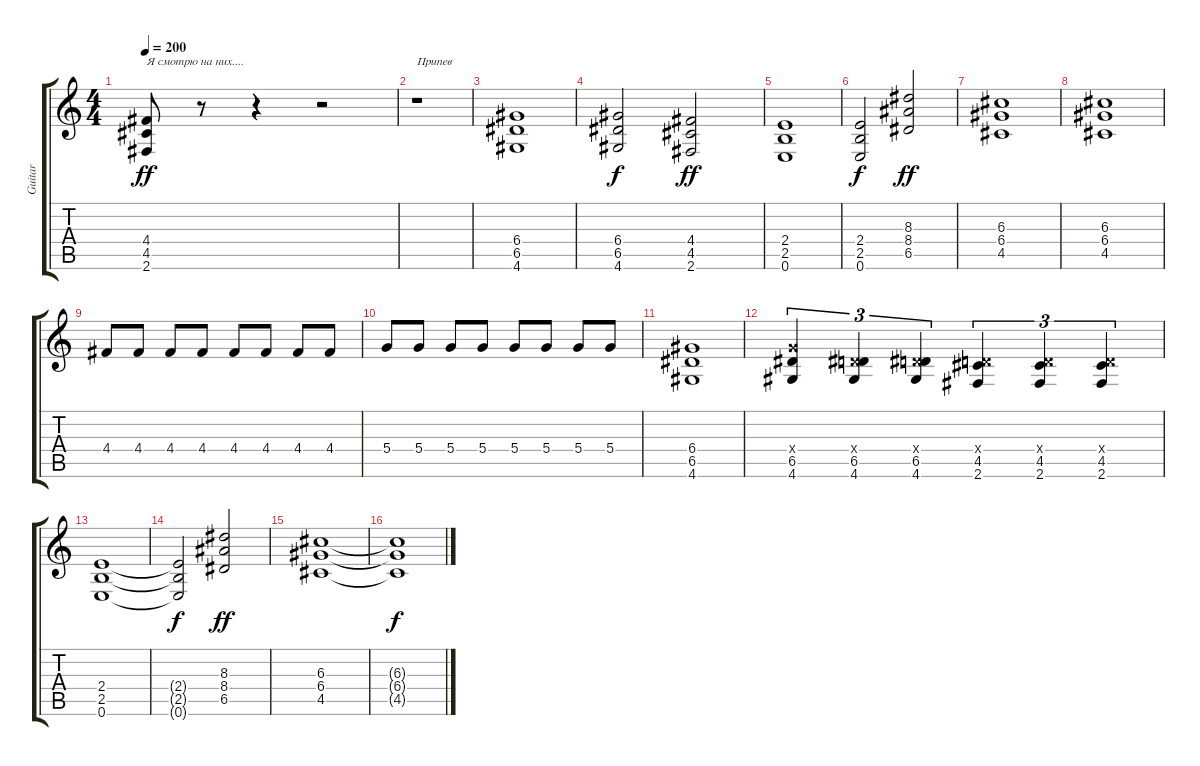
\track ("Guitar" "Guitar") {instrument overdrivenguitar}
\staff {score tabs}
\tuning (E4 B3 G3 D3 A2 E2) {hide}
\ts (4 4)
\tempo 200
\clef g2
\ks c
(4.4 4.5 2.6).8{txt "Я смотрю на них...." dy ff} r.8 r.4 r.2 |
r.1{txt "Припев"} |
(6.4 6.5 4.6).1 |
(6.4 6.5 4.6).2{dy f} (4.4 4.5 2.6).2{dy ff} |
(2.4 2.5 0.6).1 |
(2.4 2.5 0.6).2{dy f} (8.3 8.4 6.5).2{dy ff} |
(6.3 6.4 4.5).1 |
(6.3 6.4 4.5).1 |
4.4.8 4.4.8 4.4.8 4.4.8 4.4.8 4.4.8 4.4.8 4.4.8 |
5.4.8 5.4.8 5.4.8 5.4.8 5.4.8 5.4.8 5.4.8 5.4.8 |
(6.4 6.5 4.6).1 |
(5.4{x} 6.5 4.6).4{tu (3 2)} (0.4{x} 6.5 4.6).4{tu (3 2)} (0.4{x} 6.5 4.6).4{tu (3 2)} (0.4{x} 4.5 2.6).4{tu (3 2)} (0.4{x} 4.5 2.6).4{tu (3 2)} (0.4{x} 4.5 2.6).4{tu (3 2)} |
(2.4 2.5 0.6).1 |
(2.4{t} 2.5{t} 0.6{t}).2{dy f} (8.3 8.4 6.5).2{dy ff} |
(6.3 6.4 4.5).1 |
(6.3{t} 6.4{t} 4.5{t}).1{dy f}
